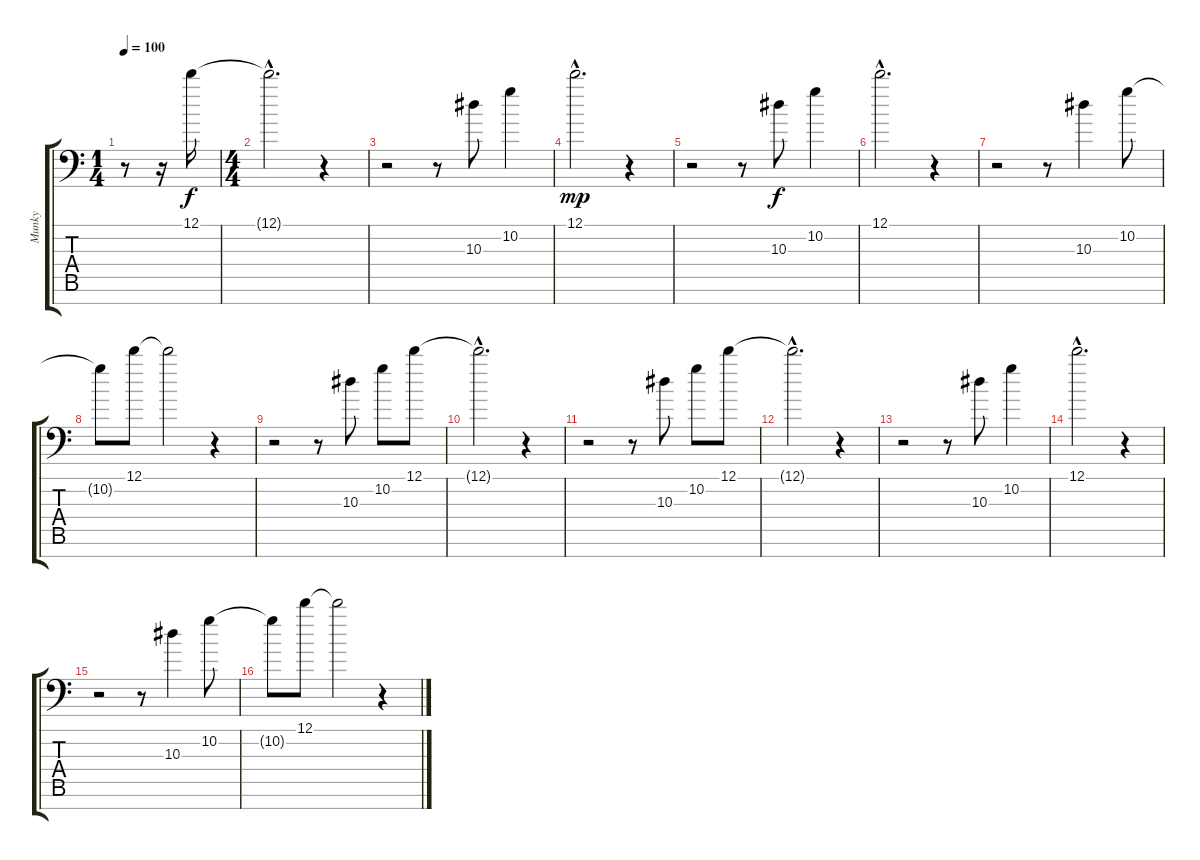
\track ("Munky" "Munky") {instrument distortionguitar}
\staff {score tabs}
\tuning (D4 A3 F3 C3 G2 D2 A1) {hide}
\ts (1 4)
\tempo 100
\clef f4
\ks c
r.8{dy f instrument distortionguitar} r.16 12.1.16 |
\ts (4 4)
12.1{hac t}.2{d} r.4 |
r.2 r.8 10.3.8 10.2.4 |
12.1{hac}.2{d dy mp} r.4 |
r.2 r.8 10.3.8{dy f} 10.2.4 |
12.1{hac}.2{d} r.4 |
r.2 r.8 10.3.4 10.2.8 |
10.2{t}.8 12.1.8 12.1{t}.2 r.4 |
r.2 r.8 10.3.8 10.2.8 12.1.8 |
12.1{hac t}.2{d} r.4 |
r.2 r.8 10.3.8 10.2.8 12.1.8 |
12.1{hac t}.2{d} r.4 |
r.2 r.8 10.3.8 10.2.4 |
12.1{hac}.2{d} r.4 |
r.2 r.8 10.3.4 10.2.8 |
10.2{t}.8 12.1.8 12.1{t}.2 r.4
